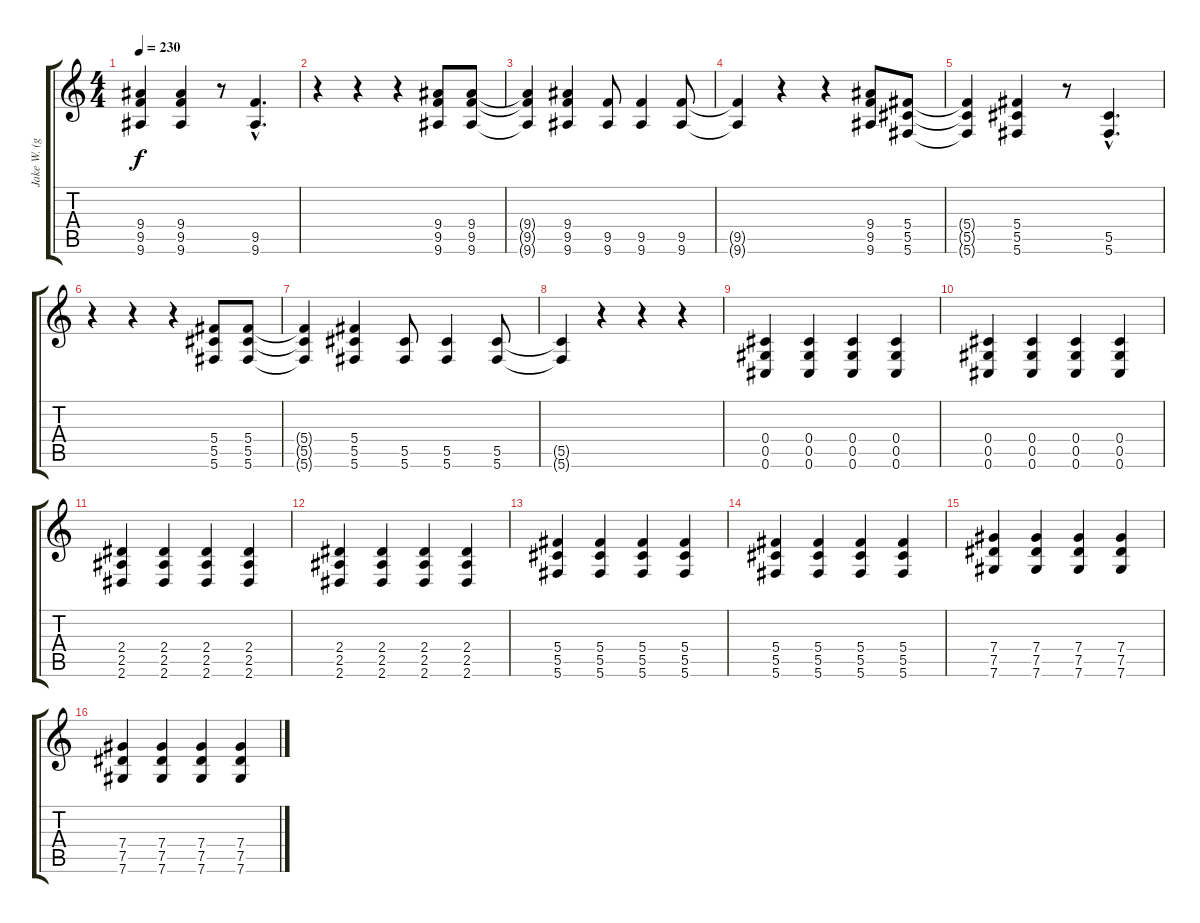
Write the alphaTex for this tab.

\track ("Jake W. (guitar)" "Jake W. (g") {instrument distortionguitar}
\staff {score tabs}
\tuning (Eb4 Bb3 Gb3 Db3 Ab2 Db2) {hide}
\ts (4 4)
\tempo 230
\clef g2
\ks c
(9.4{t} 9.5{t} 9.6{t}).4{dy f} (9.4 9.5 9.6).4 r.8 (9.5{hac} 9.6{hac}).4{d} |
r.4 r.4 r.4 (9.4 9.5 9.6).8 (9.4 9.5 9.6).8 |
(9.4{t} 9.5{t} 9.6{t}).4 (9.4 9.5 9.6).4 (9.5 9.6).8 (9.5 9.6).4 (9.5 9.6).8 |
(9.5{t} 9.6{t}).4 r.4 r.4 (9.4 9.5 9.6).8 (5.4 5.5 5.6).8 |
(5.4{t} 5.5{t} 5.6{t}).4 (5.4 5.5 5.6).4 r.8 (5.5{hac} 5.6{hac}).4{d} |
r.4 r.4 r.4 (5.4 5.5 5.6).8 (5.4 5.5 5.6).8 |
(5.4{t} 5.5{t} 5.6{t}).4 (5.4 5.5 5.6).4 (5.5 5.6).8 (5.5 5.6).4 (5.5 5.6).8 |
(5.5{t} 5.6{t}).4 r.4 r.4 r.4 |
(0.4 0.5 0.6).4 (0.4 0.5 0.6).4 (0.4 0.5 0.6).4 (0.4 0.5 0.6).4 |
(0.4 0.5 0.6).4 (0.4 0.5 0.6).4 (0.4 0.5 0.6).4 (0.4 0.5 0.6).4 |
(2.4 2.5 2.6).4 (2.4 2.5 2.6).4 (2.4 2.5 2.6).4 (2.4 2.5 2.6).4 |
(2.4 2.5 2.6).4 (2.4 2.5 2.6).4 (2.4 2.5 2.6).4 (2.4 2.5 2.6).4 |
(5.4 5.5 5.6).4 (5.4 5.5 5.6).4 (5.4 5.5 5.6).4 (5.4 5.5 5.6).4 |
(5.4 5.5 5.6).4 (5.4 5.5 5.6).4 (5.4 5.5 5.6).4 (5.4 5.5 5.6).4 |
(7.4 7.5 7.6).4 (7.4 7.5 7.6).4 (7.4 7.5 7.6).4 (7.4 7.5 7.6).4 |
(7.4 7.5 7.6).4 (7.4 7.5 7.6).4 (7.4 7.5 7.6).4 (7.4 7.5 7.6).4
